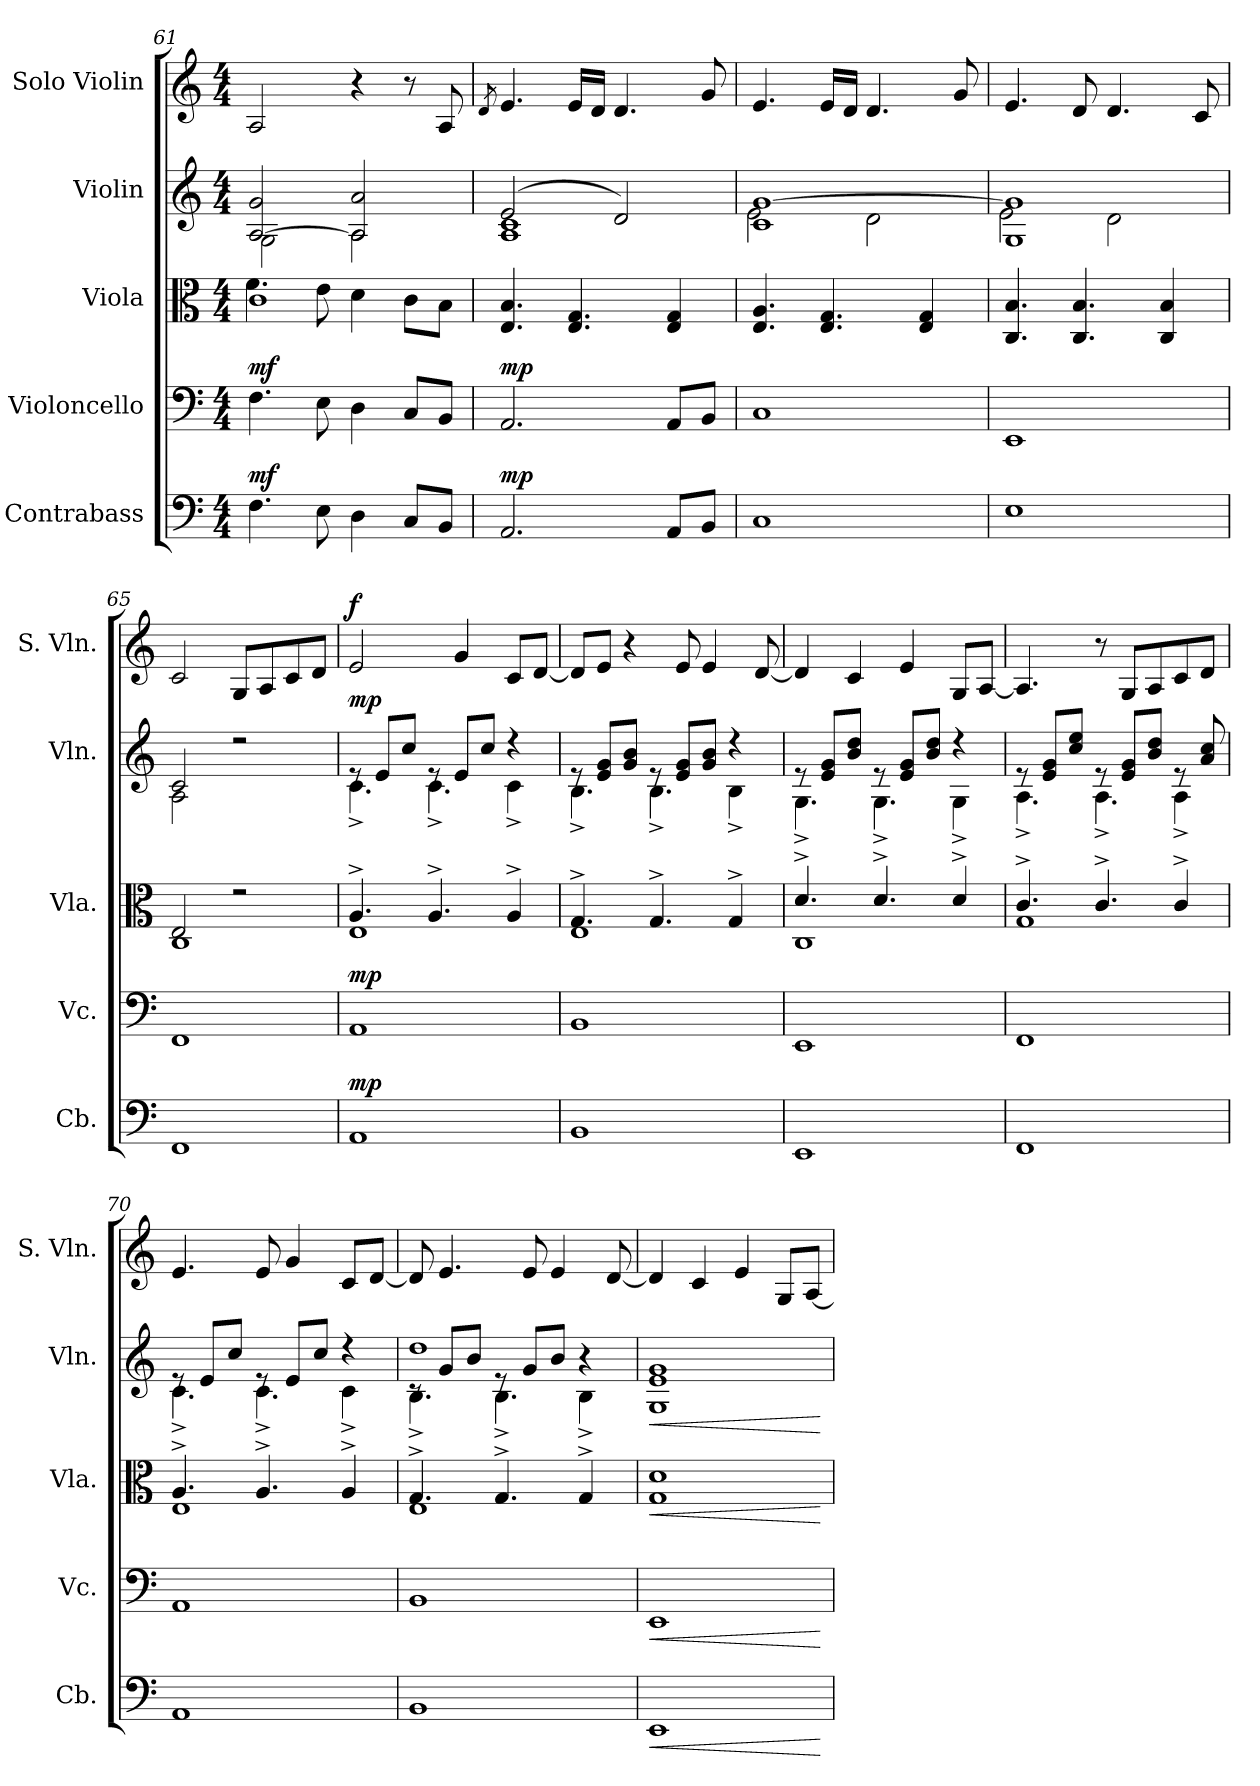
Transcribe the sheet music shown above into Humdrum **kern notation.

**kern	**dynam	**kern	**dynam	**kern	**dynam	**kern	**dynam	**kern	**dynam
*part5	*part5	*part4	*part4	*part3	*part3	*part2	*part2	*part1	*part1
*staff5	*staff5	*staff4	*staff4	*staff3	*staff3	*staff2	*staff2	*staff1	*staff1
*I"Contrabass	*	*I"Violoncello	*	*I"Viola	*	*I"Violin	*	*I"Solo Violin	*
*I'Cb.	*	*I'Vc.	*	*I'Vla.	*	*I'Vln.	*	*I'S. Vln.	*
*clefF4	*	*clefF4	*	*clefC3	*	*clefG2	*	*clefG2	*
*ITrd7c12	*	*	*	*	*	*	*	*	*
*k[]	*	*k[]	*	*k[]	*	*k[]	*	*k[]	*
*M4/4	*	*M4/4	*	*M4/4	*	*M4/4	*	*M4/4	*
=61	=61	=61	=61	=61	=61	=61	=61	=61	=61
*	*	*	*	*^	*	*^	*	*	*
!	!LO:DY:a	!	!LO:DY:a	!	!	!	!	!	!	!	!
4.FF\	mf	4.F\	mf	1c	4.f\	.	[2A/ 2g/	2G\	.	2A/	.
8EE\	.	8E\	.	.	8e\	.	.	.	.	.	.
4DD\	.	4D\	.	.	4d\	.	2A/] 2a/	2A\	.	4r	.
8CC/L	.	8C/L	.	.	8c\L	.	.	.	.	8r	.
8BBB/J	.	8BB/J	.	.	8B\J	.	.	.	.	8A/	.
*	*	*	*	*v	*v	*	*	*	*	*	*
*	*	*	*	*	*	*v	*v	*	*	*
!!LO:PB:g=z
=62	=62	=62	=62	=62	=62	=62	=62	=62	=62
.	.	.	.	.	.	.	.	8qd/	.
*	*	*	*	*	*	*^	*	*	*
*	*	*	*	*	*	*	*^	*	*	*
!	!LO:DY:a	!	!LO:DY:a	!	!	!	!	!	!	!	!
2.AAA/	mp	2.AA/	mp	4.E/ 4.B/	.	(2e/	1A 1c	1ryy	.	4.e/	.
.	.	.	.	4.E/ 4.G/	.	.	.	.	.	16e/LL	.
.	.	.	.	.	.	.	.	.	.	16d/JJ	.
.	.	.	.	.	.	2d/)	.	.	.	4.d/	.
8AAA/L	.	8AA/L	.	4E/ 4G/	.	.	.	.	.	.	.
8BBB/J	.	8BB/J	.	.	.	.	.	.	.	8g/	.
=63	=63	=63	=63	=63	=63	=63	=63	=63	=63	=63	=63
*	*	*	*	*^	*	*	*	*	*	*	*
1CC	.	1C	.	4.E/ 4.A/	1ryy	.	1c [1g	2e\	1ryy	.	4.e/	.
.	.	.	.	4.E/ 4.G/	.	.	.	.	.	.	16e/LL	.
.	.	.	.	.	.	.	.	.	.	.	16d/JJ	.
.	.	.	.	.	.	.	.	2d\	.	.	4.d/	.
.	.	.	.	4E/ 4G/	.	.	.	.	.	.	.	.
.	.	.	.	.	.	.	.	.	.	.	8g/	.
=64	=64	=64	=64	=64	=64	=64	=64	=64	=64	=64	=64	=64
1EE	.	1EE	.	4.C/ 4.B/	1ryy	.	1G 1g]	2e\	1ryy	.	4.e/	.
.	.	.	.	4.C/ 4.B/	.	.	.	.	.	.	8d/	.
.	.	.	.	.	.	.	.	2d\	.	.	4.d/	.
.	.	.	.	4C/ 4B/	.	.	.	.	.	.	.	.
.	.	.	.	.	.	.	.	.	.	.	8c/	.
=65	=65	=65	=65	=65	=65	=65	=65	=65	=65	=65	=65	=65
1FFF	.	1FF	.	2E/	1C	.	2c/	2A\	1ryy	.	2c/	.
!	!	!	!	!	!	!	!	!	!	!LO:DY:a	!	!
.	.	.	.	2r	.	.	2r	2ryy	.	other-dynamics	8G/L	.
.	.	.	.	.	.	.	.	.	.	.	8A/	.
.	.	.	.	.	.	.	.	.	.	.	8c/	.
.	.	.	.	.	.	.	.	.	.	.	8d/J	.
*	*	*	*	*	*	*	*	*v	*v	*	*	*
=66	=66	=66	=66	=66	=66	=66	=66	=66	=66	=66	=66
!	!LO:DY:a	!	!LO:DY:a	!	!	!	!	!	!LO:DY:a	!	!LO:DY:a
1AAA	mp	1AA	mp	4.A^/	1E	.	8re	4.c^\	mp	2e/	f
.	.	.	.	.	.	.	8e/L	.	.	.	.
.	.	.	.	.	.	.	8cc/J	.	.	.	.
.	.	.	.	4.A^/	.	.	8re	4.c^\	.	.	.
.	.	.	.	.	.	.	8e/L	.	.	4g/	.
.	.	.	.	.	.	.	8cc/J	.	.	.	.
.	.	.	.	4A^/	.	.	4r	4c^\	.	8c/L	.
.	.	.	.	.	.	.	.	.	.	[8d/J	.
!!LO:LB:g=z
=67	=67	=67	=67	=67	=67	=67	=67	=67	=67	=67	=67
1BBB	.	1BB	.	4.G^/	1E	.	8re	4.B^\	.	8d/L]	.
.	.	.	.	.	.	.	8e/ 8g/L	.	.	8e/J	.
.	.	.	.	.	.	.	8g/ 8b/J	.	.	4r	.
.	.	.	.	4.G^/	.	.	8re	4.B^\	.	.	.
.	.	.	.	.	.	.	8e/ 8g/L	.	.	8e/	.
.	.	.	.	.	.	.	8g/ 8b/J	.	.	4e/	.
.	.	.	.	4G^/	.	.	4r	4B^\	.	.	.
.	.	.	.	.	.	.	.	.	.	[8d/	.
=68	=68	=68	=68	=68	=68	=68	=68	=68	=68	=68	=68
1EEE	.	1EE	.	4.d^/	1C	.	8re	4.G^\	.	4d/]	.
.	.	.	.	.	.	.	8e/ 8g/L	.	.	.	.
.	.	.	.	.	.	.	8b/ 8dd/J	.	.	4c/	.
.	.	.	.	4.d^/	.	.	8re	4.G^\	.	.	.
.	.	.	.	.	.	.	8e/ 8g/L	.	.	4e/	.
.	.	.	.	.	.	.	8b/ 8dd/J	.	.	.	.
.	.	.	.	4d^/	.	.	4r	4G^\	.	8G/L	.
.	.	.	.	.	.	.	.	.	.	[8A/J	.
=69	=69	=69	=69	=69	=69	=69	=69	=69	=69	=69	=69
1FFF	.	1FF	.	4.c^/	1G	.	8re	4.A^\	.	4.A/]	.
.	.	.	.	.	.	.	8e/ 8g/L	.	.	.	.
.	.	.	.	.	.	.	8cc/ 8ee/J	.	.	.	.
.	.	.	.	4.c^/	.	.	8re	4.A^\	.	8r	.
.	.	.	.	.	.	.	8e/ 8g/L	.	.	8G/L	.
.	.	.	.	.	.	.	8b/ 8dd/J	.	.	8A/	.
.	.	.	.	4c^/	.	.	8re	4A^\	.	8c/	.
.	.	.	.	.	.	.	8a/ 8cc/	.	.	8d/J	.
=70	=70	=70	=70	=70	=70	=70	=70	=70	=70	=70	=70
1AAA	.	1AA	.	4.A^/	1E	.	8re	4.c^\	.	4.e/	.
.	.	.	.	.	.	.	8e/L	.	.	.	.
.	.	.	.	.	.	.	8cc/J	.	.	.	.
.	.	.	.	4.A^/	.	.	8re	4.c^\	.	8e/	.
.	.	.	.	.	.	.	8e/L	.	.	4g/	.
.	.	.	.	.	.	.	8cc/J	.	.	.	.
.	.	.	.	4A^/	.	.	4r	4c^\	.	8c/L	.
.	.	.	.	.	.	.	.	.	.	[8d/J	.
!!LO:PB:g=z
=71	=71	=71	=71	=71	=71	=71	=71	=71	=71	=71	=71
*	*	*	*	*	*	*	*	*^	*	*	*
1BBB	.	1BB	.	4.G^/	1E	.	8rc	4.B^\	1dd	.	8d/]	.
.	.	.	.	.	.	.	8g/L	.	.	.	4.e/	.
.	.	.	.	.	.	.	8b/J	.	.	.	.	.
.	.	.	.	4.G^/	.	.	8re	4.B^\	.	.	.	.
.	.	.	.	.	.	.	8g/L	.	.	.	8e/	.
.	.	.	.	.	.	.	8b/J	.	.	.	4e/	.
.	.	.	.	4G^/	.	.	4r	4B^\	.	.	.	.
.	.	.	.	.	.	.	.	.	.	.	[8d/	.
*	*	*	*	*	*	*	*v	*v	*v	*	*	*
=72	=72	=72	=72	=72	=72	=72	=72	=72	=72	=72
!	!LO:HP:b	!	!LO:HP:b	!	!	!LO:HP:b	!	!LO:HP:b	!	!
*	*	*	*	*	*	*	*^	*	*	*
1EEE	<	1EE	<	1d	1G	<	1g	1G 1e	<	4d/]	.
.	.	.	.	.	.	.	.	.	.	4c/	.
.	.	.	.	.	.	.	.	.	.	4e/	.
.	.	.	.	.	.	.	.	.	.	8G/L	.
.	.	.	.	.	.	.	.	.	.	[8A/J	.
*	*	*	*	*v	*v	*	*	*	*	*	*
*	*	*	*	*	*	*v	*v	*	*	*
.	[	.	[	.	[	.	[	.	.
=	=	=	=	=	=	=	=	=	=
*-	*-	*-	*-	*-	*-	*-	*-	*-	*-
